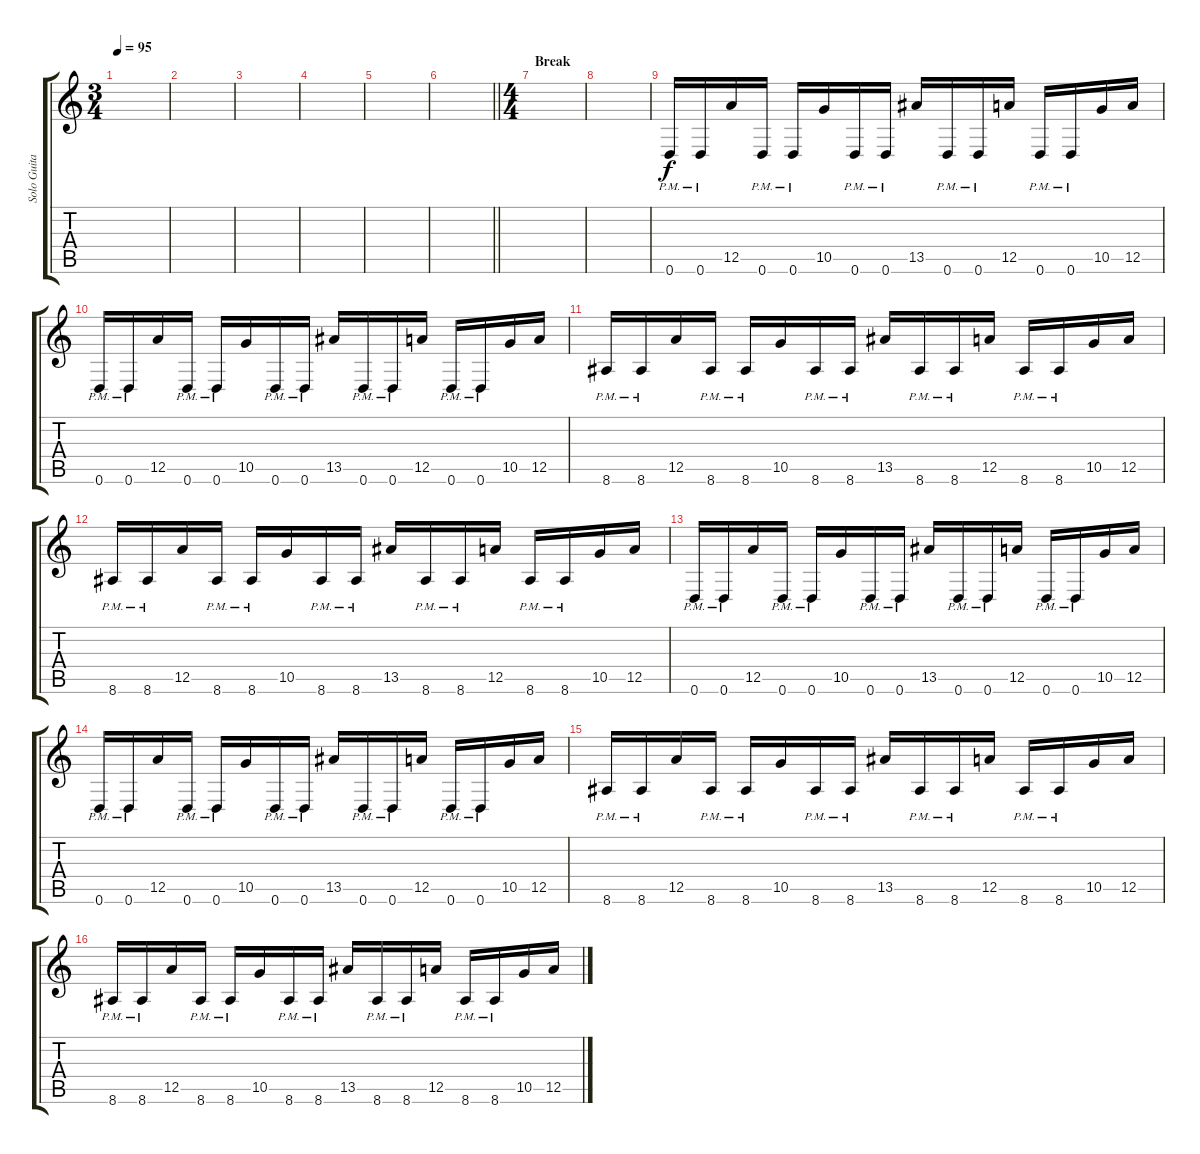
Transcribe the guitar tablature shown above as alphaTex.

\track ("Solo Guitar" "Solo Guita") {instrument distortionguitar}
\staff {score tabs}
\tuning (E4 B3 G3 D3 A2 D2) {hide}
\ts (3 4)
\tempo 95
\clef g2
\ks c
|
|
|
|
|
\barLineRight lightlight
|
\ts (4 4)
\section ("" "Break")
|
|
0.6{pm}.16{balance 14} 0.6{pm}.16 12.5.16 0.6{pm}.16 0.6{pm}.16 10.5.16 0.6{pm}.16 0.6{pm}.16 13.5.16 0.6{pm}.16 0.6{pm}.16 12.5.16 0.6{pm}.16 0.6{pm}.16 10.5.16 12.5.16 |
0.6{pm}.16 0.6{pm}.16 12.5.16 0.6{pm}.16 0.6{pm}.16 10.5.16 0.6{pm}.16 0.6{pm}.16 13.5.16 0.6{pm}.16 0.6{pm}.16 12.5.16 0.6{pm}.16 0.6{pm}.16 10.5.16 12.5.16 |
8.6{pm}.16 8.6{pm}.16 12.5.16 8.6{pm}.16 8.6{pm}.16 10.5.16 8.6{pm}.16 8.6{pm}.16 13.5.16 8.6{pm}.16 8.6{pm}.16 12.5.16 8.6{pm}.16 8.6{pm}.16 10.5.16 12.5.16 |
8.6{pm}.16 8.6{pm}.16 12.5.16 8.6{pm}.16 8.6{pm}.16 10.5.16 8.6{pm}.16 8.6{pm}.16 13.5.16 8.6{pm}.16 8.6{pm}.16 12.5.16 8.6{pm}.16 8.6{pm}.16 10.5.16 12.5.16 |
0.6{pm}.16 0.6{pm}.16 12.5.16 0.6{pm}.16 0.6{pm}.16 10.5.16 0.6{pm}.16 0.6{pm}.16 13.5.16 0.6{pm}.16 0.6{pm}.16 12.5.16 0.6{pm}.16 0.6{pm}.16 10.5.16 12.5.16 |
0.6{pm}.16 0.6{pm}.16 12.5.16 0.6{pm}.16 0.6{pm}.16 10.5.16 0.6{pm}.16 0.6{pm}.16 13.5.16 0.6{pm}.16 0.6{pm}.16 12.5.16 0.6{pm}.16 0.6{pm}.16 10.5.16 12.5.16 |
8.6{pm}.16 8.6{pm}.16 12.5.16 8.6{pm}.16 8.6{pm}.16 10.5.16 8.6{pm}.16 8.6{pm}.16 13.5.16 8.6{pm}.16 8.6{pm}.16 12.5.16 8.6{pm}.16 8.6{pm}.16 10.5.16 12.5.16 |
8.6{pm}.16 8.6{pm}.16 12.5.16 8.6{pm}.16 8.6{pm}.16 10.5.16 8.6{pm}.16 8.6{pm}.16 13.5.16 8.6{pm}.16 8.6{pm}.16 12.5.16 8.6{pm}.16 8.6{pm}.16 10.5.16 12.5.16
